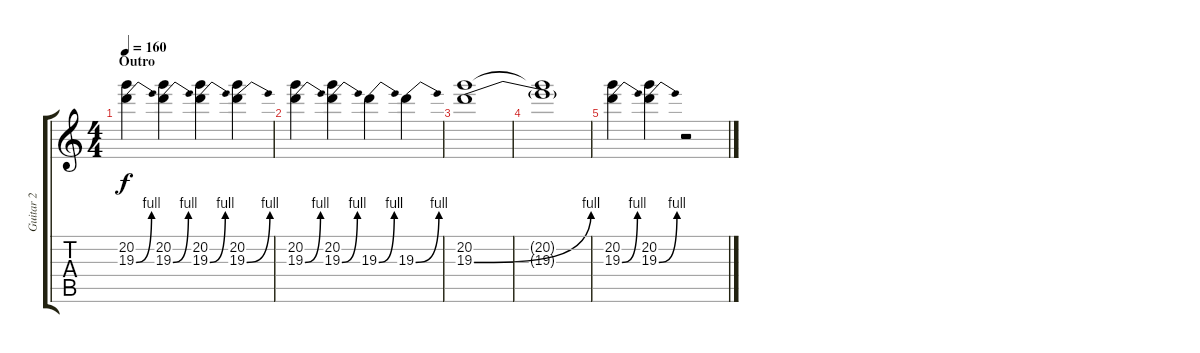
\track ("Guitar 2" "Guitar 2") {instrument overdrivenguitar}
\staff {score tabs}
\tuning (E4 B3 G3 D3 A2 E2) {hide}
\ts (4 4)
\section ("" "Outro")
\tempo 160
\clef g2
\ks c
(20.2 19.3{be (bend 0 0 60 4)}).4{dy f} (20.2 19.3{be (bend 0 0 60 4)}).4 (20.2 19.3{be (bend 0 0 60 4)}).4 (20.2 19.3{be (bend 0 0 60 4)}).4 |
(20.2 19.3{be (bend 0 0 60 4)}).4 (20.2 19.3{be (bend 0 0 60 4)}).4 19.3{be (bend 0 0 60 4)}.4 19.3{be (bend 0 0 60 4)}.4 |
(20.2 19.3{be (bend 0 0 60 4)}).1 |
(20.2{t} 19.3{t}).1 |
(20.2 19.3{be (bend 0 0 60 4)}).4 (20.2 19.3{be (bend 0 0 60 4)}).4 r.2
